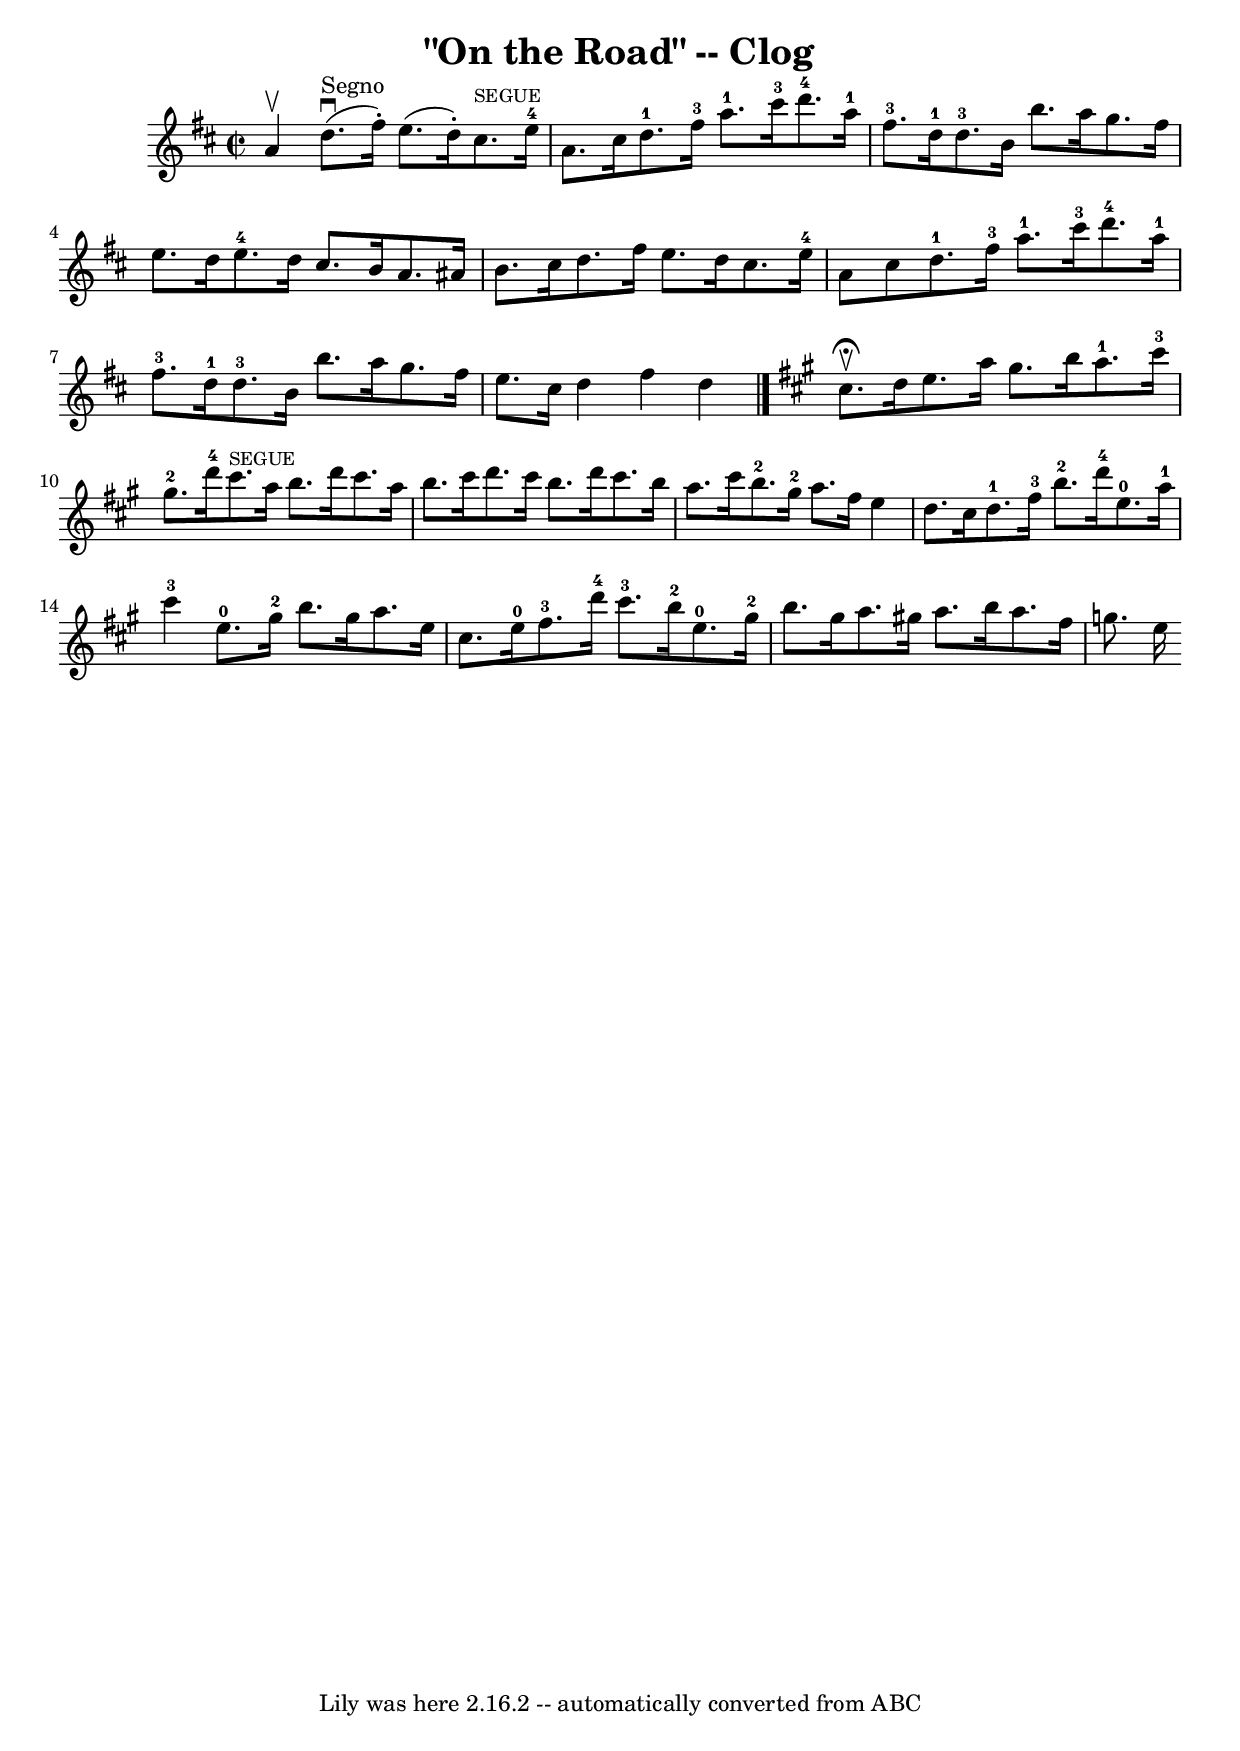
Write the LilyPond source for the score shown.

\version "2.16.2"
\include "Mammoth.ily"
\header {
  %% book = "Ryan's Mammoth Collection"
 crossRefNumber = "1"
 footnotes = "\\\\154 916"
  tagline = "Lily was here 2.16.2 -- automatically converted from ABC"
  title = "\"On the Road\" -- Clog"

}
voicedefault =  {


  \override Staff.TimeSignature #'style = #'C
  \time 2/2 
  \key d \major a'4^\upbow    |
 d''8.^"Segno"^\downbow(
 fs''16-.) e''8. (d''16-.) cs''8.^\segue e''16-4 a'8. cs''16     |
 d''8.-1 fs''16-3 a''8.-1 cs'''16-3 d'''8.-4 a''16-1 fs''8.-3 d''16-1   |
 d''8.-3 b'16 b''8. a''16 g''8. fs''16 e''8. d''16      |
 e''8.-4 d''16 cs''8. b'16 a'8. as'16 b'8. cs''16     |
 d''8. fs''16 e''8. d''16 cs''8. e''16-4 a'8 cs''8    |
 d''8.-1 fs''16-3 a''8.-1 cs'''16-3 d'''8.-4 a''16-1 fs''8.-3 d''16-1     |
 d''8.-3 b'16 b''8. a''16 g''8. fs''16 e''8. cs''16     |
 d''4 fs''4 d''4    \bar "|."   
  \key a \major
 cs''8.^\fermata^\upbow() d''16   |
 e''8. a''16 gs''8. b''16 a''8.-1 cs'''16-3 gs''8.-2 d'''16-4    |
  
 cs'''8.^\segue a''16 b''8. d'''16 cs'''8. a''16 b''8. cs'''16     |
 d'''8. cs'''16 b''8. d'''16 cs'''8. b''16 a''8. cs'''16     |
 b''8.-2 gs''16-2 a''8. fs''16 e''4 d''8. cs''16     |
 d''8.-1 fs''16-3 b''8.-2 d'''16-4 e''8.-0 a''16-1 cs'''4-3     |
 e''8.-0 gs''16-2 b''8. gs''16 a''8. e''16 cs''8. e''16-0    |
 fs''8.-3 d'''16-4 cs'''8.-3 b''16-2 e''8.-0 gs''16-2 b''8. gs''16    |
  
 a''8. gs''!16 a''8. b''16 a''8. fs''16 g''8. e''16       \bar " |."   

}

\score{
  <<

    \context Staff="default"
    {
      \voicedefault 
      
    }

  >>
  \layout {
    
  }
  \midi {
  }

}
